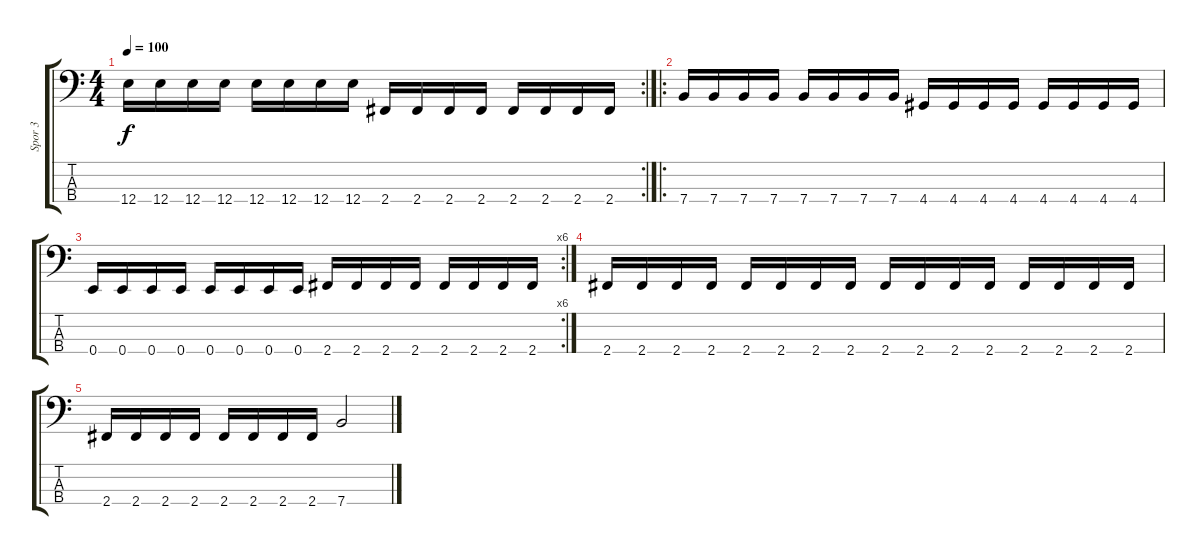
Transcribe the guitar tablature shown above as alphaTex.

\track ("Spor 3" "Spor 3") {instrument overdrivenguitar}
\staff {score tabs}
\tuning (G2 D2 A1 E1) {hide}
\rc 2
\ts (4 4)
\tempo 100
\clef f4
\ks c
12.4.16{dy f} 12.4.16 12.4.16 12.4.16 12.4.16 12.4.16 12.4.16 12.4.16 2.4.16 2.4.16 2.4.16 2.4.16 2.4.16 2.4.16 2.4.16 2.4.16 |
\ro
7.4.16 7.4.16 7.4.16 7.4.16 7.4.16 7.4.16 7.4.16 7.4.16 4.4.16 4.4.16 4.4.16 4.4.16 4.4.16 4.4.16 4.4.16 4.4.16 |
\rc 6
0.4.16 0.4.16 0.4.16 0.4.16 0.4.16 0.4.16 0.4.16 0.4.16 2.4.16 2.4.16 2.4.16 2.4.16 2.4.16 2.4.16 2.4.16 2.4.16 |
2.4.16 2.4.16 2.4.16 2.4.16 2.4.16 2.4.16 2.4.16 2.4.16 2.4.16 2.4.16 2.4.16 2.4.16 2.4.16 2.4.16 2.4.16 2.4.16 |
2.4.16 2.4.16 2.4.16 2.4.16 2.4.16 2.4.16 2.4.16 2.4.16 7.4.2
